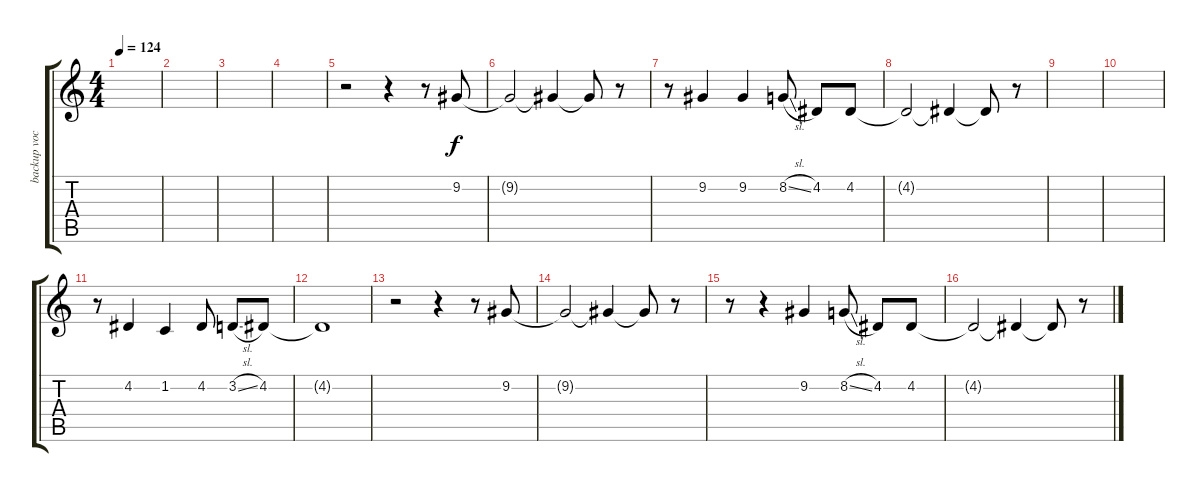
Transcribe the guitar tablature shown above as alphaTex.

\track ("backup vocals" "backup voc") {instrument lead6voice}
\staff {score tabs}
\tuning (E4 B3 G3 D3 A2 E2) {hide}
\ts (4 4)
\tempo 124
\clef g2
\ks c
|
|
|
|
r.2 r.4 r.8 9.2.8 |
9.2{t}.2 9.2{t}.4 9.2{t}.8 r.8 |
r.8 9.2.4 9.2.4 8.2{sl}.8 4.2.8 4.2.8 |
4.2{t}.2 4.2{t}.4 4.2{t}.8 r.8 |
|
|
r.8 4.2.4 1.2.4 4.2.8 3.2{sl}.8 4.2.8 |
4.2{t}.1 |
r.2 r.4 r.8 9.2.8 |
9.2{t}.2 9.2{t}.4 9.2{t}.8 r.8 |
r.8 r.4 9.2.4 8.2{sl}.8 4.2.8 4.2.8 |
4.2{t}.2 4.2{t}.4 4.2{t}.8 r.8
